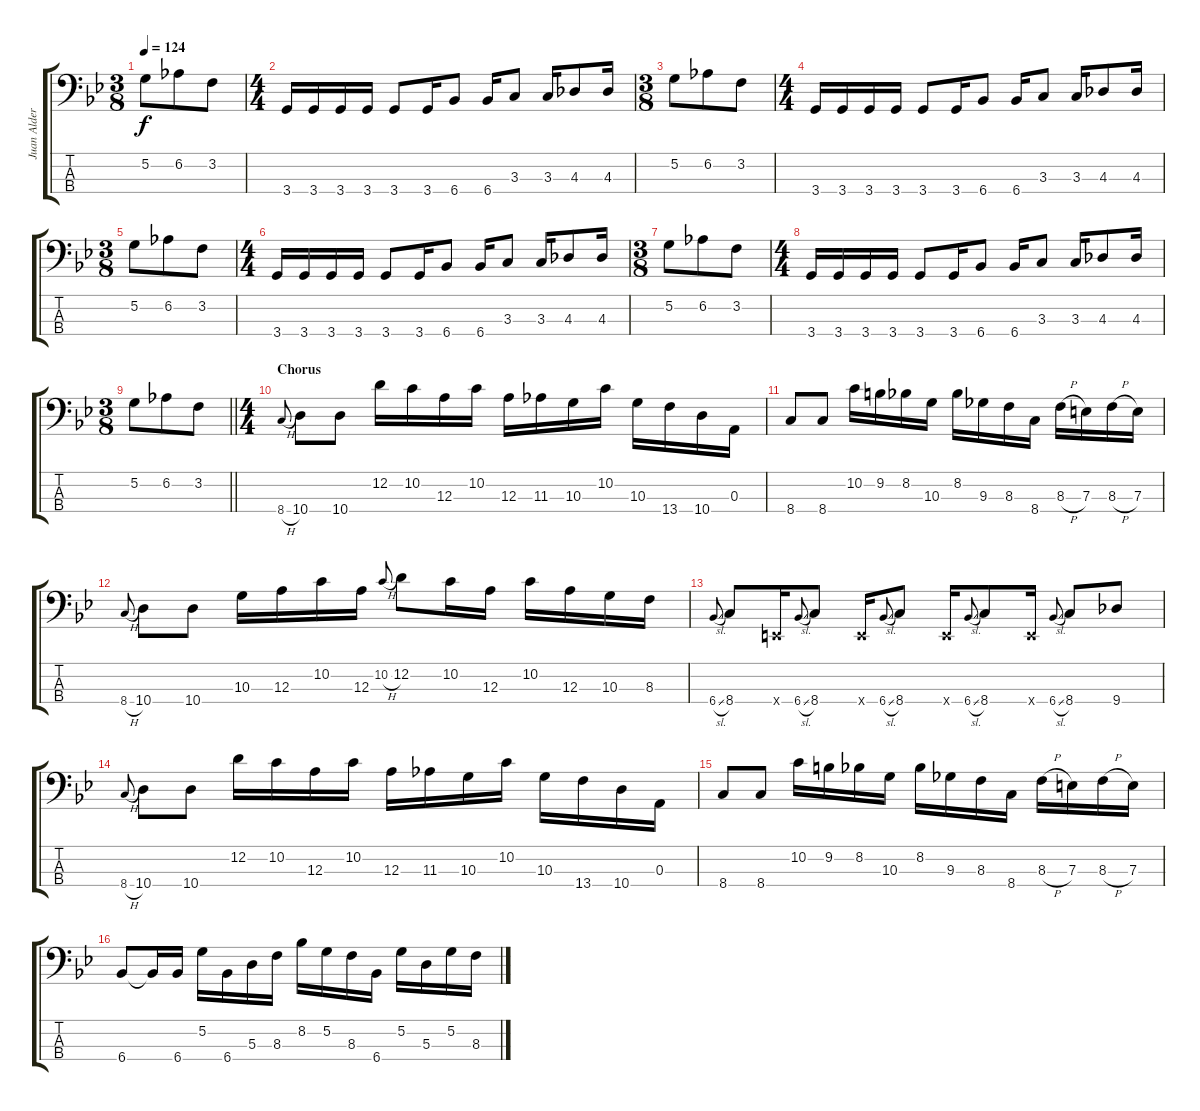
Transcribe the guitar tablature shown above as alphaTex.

\track ("Juan Alderete" "Juan Alder") {instrument electricbassfinger}
\staff {score tabs}
\tuning (G2 D2 A1 E1) {hide}
\ts (3 8)
\tempo 124
\clef f4
\ks gminor
5.2.8{dy f} 6.2.8 3.2.8 |
\ts (4 4)
3.4.16 3.4.16 3.4.16 3.4.16 3.4.8 3.4.16 6.4.8 6.4.16 3.3.8 3.3.16 4.3.8 4.3.16 |
\ts (3 8)
5.2.8 6.2.8 3.2.8 |
\ts (4 4)
3.4.16 3.4.16 3.4.16 3.4.16 3.4.8 3.4.16 6.4.8 6.4.16 3.3.8 3.3.16 4.3.8 4.3.16 |
\ts (3 8)
5.2.8 6.2.8 3.2.8 |
\ts (4 4)
3.4.16 3.4.16 3.4.16 3.4.16 3.4.8 3.4.16 6.4.8 6.4.16 3.3.8 3.3.16 4.3.8 4.3.16 |
\ts (3 8)
5.2.8 6.2.8 3.2.8 |
\ts (4 4)
3.4.16 3.4.16 3.4.16 3.4.16 3.4.8 3.4.16 6.4.8 6.4.16 3.3.8 3.3.16 4.3.8 4.3.16 |
\ts (3 8)
\barLineRight lightlight
5.2.8 6.2.8 3.2.8 |
\ts (4 4)
\section ("" "Chorus")
8.4{h}.8{gr onbeat} 10.4.8 10.4.8 12.2.16 10.2.16 12.3.16 10.2.16 12.3.16 11.3.16 10.3.16 10.2.16 10.3.16 13.4.16 10.4.16 0.3.16 |
8.4.8 8.4.8 10.2.16 9.2.16 8.2.16 10.3.16 8.2.16 9.3.16 8.3.16 8.4.16 8.3{h}.16 7.3.16 8.3{h}.16 7.3.16 |
8.4{h}.8{gr onbeat} 10.4.8 10.4.8 10.3.16 12.3.16 10.2.16 12.3.16 10.2{h}.8{gr onbeat} 12.2.8 10.2.16 12.3.16 10.2.16 12.3.16 10.3.16 8.3.16 |
6.4{sl}.8{gr onbeat} 8.4.8 0.4{x}.16 6.4{sl}.8{gr onbeat} 8.4.8 0.4{x}.16 6.4{sl}.8{gr onbeat} 8.4.8 0.4{x}.16 6.4{sl}.8{gr onbeat} 8.4.8 0.4{x}.16 6.4{sl}.8{gr onbeat} 8.4.8 9.4.8 |
8.4{h}.8{gr onbeat} 10.4.8 10.4.8 12.2.16 10.2.16 12.3.16 10.2.16 12.3.16 11.3.16 10.3.16 10.2.16 10.3.16 13.4.16 10.4.16 0.3.16 |
8.4.8 8.4.8 10.2.16 9.2.16 8.2.16 10.3.16 8.2.16 9.3.16 8.3.16 8.4.16 8.3{h}.16 7.3.16 8.3{h}.16 7.3.16 |
6.4.8 6.4{t}.16 6.4.16 5.2.16 6.4.16 5.3.16 8.3.16 8.2.16 5.2.16 8.3.16 6.4.16 5.2.16 5.3.16 5.2.16 8.3.16
